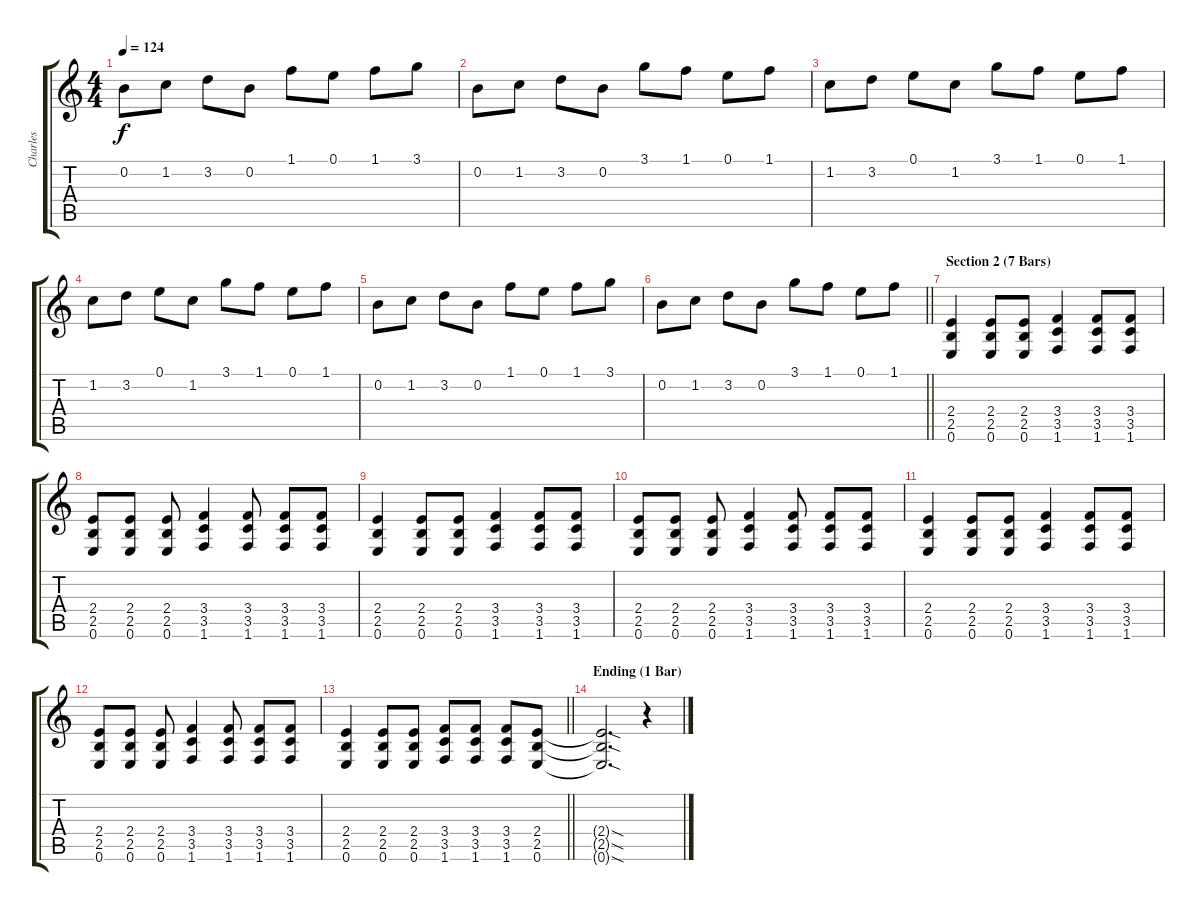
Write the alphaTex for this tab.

\track ("Charles" "Charles") {instrument overdrivenguitar}
\staff {score tabs}
\tuning (E4 B3 G3 D3 A2 E2) {hide}
\ts (4 4)
\tempo 124
\clef g2
\ks c
0.2.8{dy f} 1.2.8 3.2.8 0.2.8 1.1.8 0.1.8 1.1.8 3.1.8 |
0.2.8 1.2.8 3.2.8 0.2.8 3.1.8 1.1.8 0.1.8 1.1.8 |
1.2.8 3.2.8 0.1.8 1.2.8 3.1.8 1.1.8 0.1.8 1.1.8 |
1.2.8 3.2.8 0.1.8 1.2.8 3.1.8 1.1.8 0.1.8 1.1.8 |
0.2.8 1.2.8 3.2.8 0.2.8 1.1.8 0.1.8 1.1.8 3.1.8 |
\barLineRight lightlight
0.2.8 1.2.8 3.2.8 0.2.8 3.1.8 1.1.8 0.1.8 1.1.8 |
\section ("" "Section 2 (7 Bars)")
(2.4 2.5 0.6).4 (2.4 2.5 0.6).8 (2.4 2.5 0.6).8 (3.4 3.5 1.6).4 (3.4 3.5 1.6).8 (3.4 3.5 1.6).8 |
(2.4 2.5 0.6).8 (2.4 2.5 0.6).8 (2.4 2.5 0.6).8 (3.4 3.5 1.6).4 (3.4 3.5 1.6).8 (3.4 3.5 1.6).8 (3.4 3.5 1.6).8 |
(2.4 2.5 0.6).4 (2.4 2.5 0.6).8 (2.4 2.5 0.6).8 (3.4 3.5 1.6).4 (3.4 3.5 1.6).8 (3.4 3.5 1.6).8 |
(2.4 2.5 0.6).8 (2.4 2.5 0.6).8 (2.4 2.5 0.6).8 (3.4 3.5 1.6).4 (3.4 3.5 1.6).8 (3.4 3.5 1.6).8 (3.4 3.5 1.6).8 |
(2.4 2.5 0.6).4 (2.4 2.5 0.6).8 (2.4 2.5 0.6).8 (3.4 3.5 1.6).4 (3.4 3.5 1.6).8 (3.4 3.5 1.6).8 |
(2.4 2.5 0.6).8 (2.4 2.5 0.6).8 (2.4 2.5 0.6).8 (3.4 3.5 1.6).4 (3.4 3.5 1.6).8 (3.4 3.5 1.6).8 (3.4 3.5 1.6).8 |
\barLineRight lightlight
(2.4 2.5 0.6).4 (2.4 2.5 0.6).8 (2.4 2.5 0.6).8 (3.4 3.5 1.6).8 (3.4 3.5 1.6).8 (3.4 3.5 1.6).8 (2.4 2.5 0.6).8 |
\section ("" "Ending (1 Bar)")
(2.4{sod t} 2.5{sod t} 0.6{sod t}).2{d} r.4
